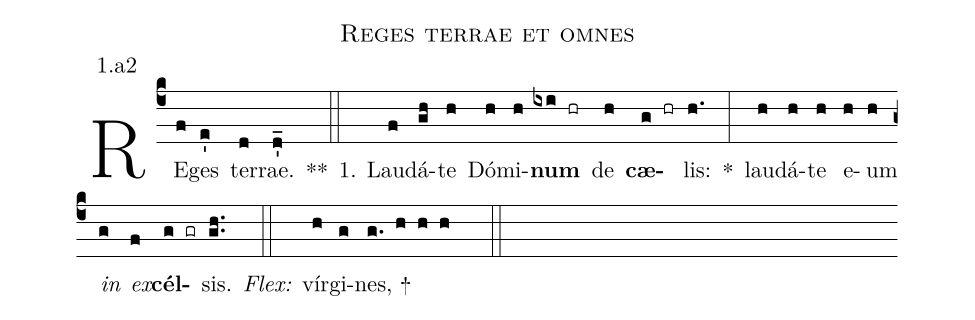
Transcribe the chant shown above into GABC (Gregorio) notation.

name:Reges terrae et omnes;
office-part:Antiphona;
mode:1;
annotation: 1.a2;
%%
(c4) RE(f)ges(e') ter(d)rae.(d'_) **(::)
1. Lau(f)dá(gh)te(h) Dó(h)mi(h)<b>num</b>(ixi hr) de(h) <b>cæ</b>(g hr)lis:(h.) *(:) lau(h)dá(h)te(h) e(h)um(h) <i>in</i>(g) <i>ex</i>(f)<b>cél</b>(g gr)sis.(gh..) <i>Flex:</i>(::) vír(h)gi(g)nes, +(g. h h h  ::)
